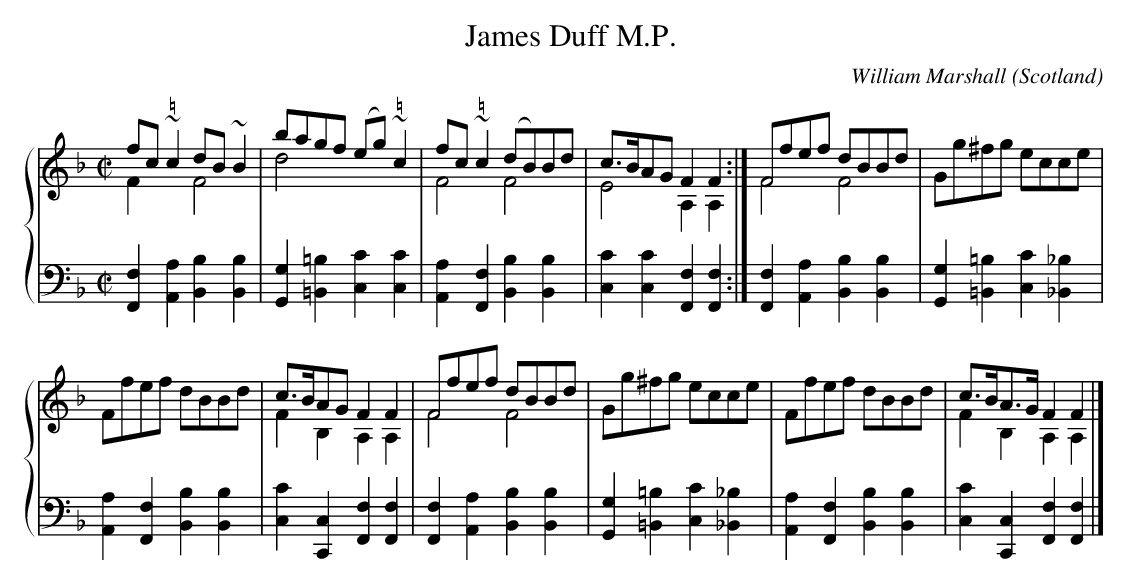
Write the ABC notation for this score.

X:1
T:James Duff M.P.
C:William Marshall
L:1/8
M:C|
O:Scotland
K:F major
%%staves {1 2}
V:1
fc ~"\="c2 dB ~B2 & F2 x2 F4 | bagf (eg) ~"\="c2 & d4 x4 | \
fc ~"\="c2 (dB)Bd & F4    F4 | c>BAG F2 F2 & E4 A,2 A,2 :| \
Ffef dBBd & F4 F4 | Gg^fg ecce | ! Ffef dBBd | c>BAG  F2 F2 & F2 B,2 A,2 A,2 |\
Ffef dBBd & F4 F4 | Gg^fg ecce |   Ffef dBBd | c>BA>G F2 F2 & F2 B,2 A,2 A,2 |]
V:2 clef=bass octave=-2
L:1/4
[Ff] [Aa] [Bb] [Bb] | [Gg] [=B=b] [cc'] [cc']  | [Aa] [Ff] [Bb] [Bb] | [cc'] [cc'] [Ff] [Ff] :| \
[Ff] [Aa] [Bb] [Bb] | [Gg] [=B=b] [cc'] [_B_b] | [Aa] [Ff] [Bb] [Bb] | [cc'] [Cc] [Ff] [Ff] | \
[Ff] [Aa] [Bb] [Bb] | [Gg] [=B=b] [cc'] [_B_b]  | [Aa] [Ff] [Bb] [Bb] | [cc'] [Cc] [Ff] [Ff] |]
